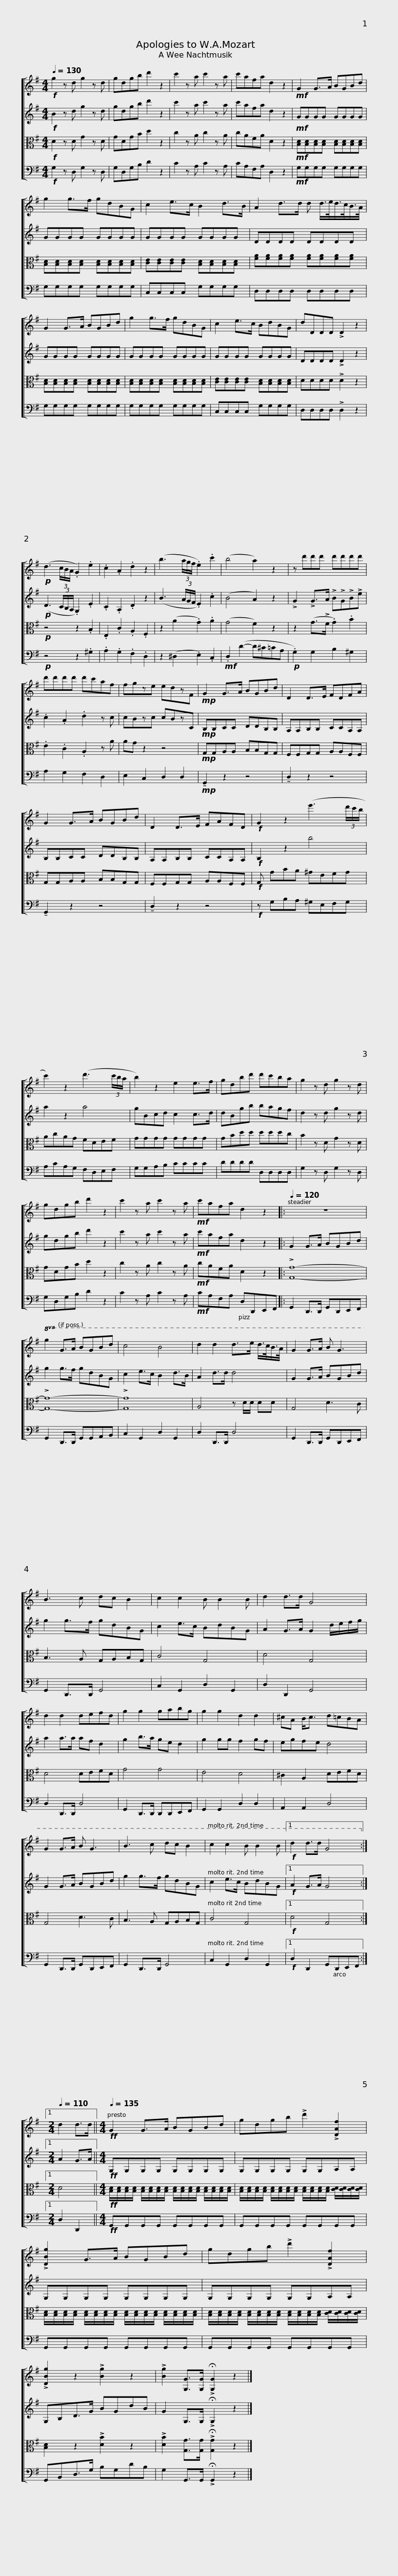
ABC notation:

X:1
%%score [ 1 2 3 4 ]
L:1/8
Q:1/4=130
M:4/4
I:linebreak $
K:G
V:1 treble
V:2 treble
V:3 alto
V:4 bass
V:1
!f! g2 z d g2 z d | gdgb d'2 z2 | c'2 z a c'2 z a | c'afa d2 z2 |!mf! G2 G>A BGBd |$ %5
 g2 g>f gdBG | c2 e>c B2 d>B | A2 d>d d d/>e/d/>c/B/>A/ | G2 G>A BGBd |$ g2 g>f gdBG | %10
 c2 e>c BdBG | dDDD !>!D2 z2 |!p! (d3 (3c/B/A/ .G2) .e2 | .c2 .A2 .d2 z2 |$ (b3 (3a/g/f/ .e2) .c'2 | %15
 (b4 a2) z2 | z d'd'd' d'd'd'd' | d'd'd'd' d'c'af |$ fgze edzF |!mp! G2 G>A BGBd | %20
 D2 D>E FDFA | G2 G>A BGBd |$ D2 D>E FAFD |!f! G2 z2 (e'3 (3d'/c'/b/ | c'2) z2 (d'3 (3c'/b/a/ |$ %25
 b2) z2 e2 e>f | gdbd' d'c'ba | g2 z d g2 z d | gdgb d'2 z2 | c'2 z a c'2 z a |$ %30
!mf! c'afa d2 z2 |:[Q:1/4=120] z8 |!8va(! g2 g>a bgbd' | c'4 b4 |$ d'2 d'2 d'>e' d'/>c'/b/>a/ | %35
 g2 g>a b g3 | b3 c' d'c' b2 | c'2 c'2 b b2 b | d'2 d'>d' g4 |$ d'2 d'2 d'e'f'd' | %40
 g'2 g'2 g'a'b'g' | g'2 g'2 d'2 d'2 | ^c'a b<c' d'=c'ba | g2 g>a b g3 |$ b3 c' d'c' b2 | %45
 c'2 c'2 b b2 b |1!f! d'2 d'>d' g4!8va)! :|1$[M:2/4][Q:1/4=110] d2 d>d ||[M:4/4]!ff![Q:1/4=135] G2 G>A BGBd | gdgb !>!d'2 !>![DAf]2 |$ %50
 !>![DBg]2 G>A BGBd | gdgb !>!d'2 !>![DAf]2 | !>![DBg]2 z2 !>![Bg]2 z2 |$ !>![Bg]2 [G,G]>[G,G] !>!!fermata![G,G]2 z2 |] %54
V:2
!f! B2 z d g2 z d | gdgb d'2 z2 | c'2 z a c'2 z a | c'afa d2 z2 |!mf! GGGG GGGG |$ %5
 GGGG GGGG | GGGG GGGG | DDDD DDDD | GGGG GGGG |$ GGGG GGGG | %10
 GGGG GGGG | DDDD !>!D2 z2 |!p! (D3 (3C/B,/A,/ .G,2) .E2 | .C2 .A,2 .D2 z2 |$ (B3 (3A/G/F/ .E2) .c2 | %15
 (B4 A2) z2 | !>!G2 !>!G>!>!A !>!B!>!G!>!B!>!e | .c2 .A2 .d2 z c |$ cBzc cBzC |!mp! B,B,CC DDB,B, | %20
 A,A,B,B, CCA,A, | B,B,CC DDB,B, |$ A,A,B,B, CCA,A, |!f! B,2 z2 b4 | a2 z2 a4 |$ %25
 gBcd c2 c>d | dBgb bagf | d2 z d g2 z d | gdgb d'2 z2 | c'2 z a c'2 z a |$ %30
!mf! c'afa d2 z2 |: G2 G>A BGBd | g2 g>f gdBG | c2 e>c B2 d>B |$ A2 d>d d4 | %35
 G2 G>A BGBd | g2 g>f gdBG | c2 e>c BdBG | A2 G>A G2 d/e/f/g/ |$ a2 a>a af d2 | %40
 g2 b>a ge d2 | g2 gg f2 gf | egfe d4 | G2 G>A BGBd |$ g2 g>f gdBG | %45
 c2 e>c BdBG |1!f! A2 G>A G4 :|1$[M:2/4] A2 G>A ||[M:4/4]!ff! G,G,G,G, G,G,G,G, | G,G,G,G, G,G,A,A, |$ %50
 G,G,G,G, G,G,G,G, | G,G,G,G, G,G,A,A, | G,B,D>G BGdB |$ G2 G,>G, !>!!fermata!G,2 z2 |] %54
V:3
!f! D2 z D G2 z D | GDGB d2 z2 | c2 z A c2 z A | cAFA D2 z2 |!mf! [B,D][B,D][B,D][B,D] [B,D][B,D][B,D][B,D] |$ %5
 [B,D][B,D][B,D][B,D] [B,D][B,D][B,D][B,D] | [CE][CE][CE][CE] [B,D][B,D][B,D][B,D] | [FA][FA][FA][FA] [FA][FA][FA][FA] | [B,D][B,D][B,D][B,D] [B,D][B,D][B,D][B,D] |$ [B,D][B,D][B,D][B,D] [B,D][B,D][B,D][B,D] | %10
 [CE][CE][CE][CE] [B,D][B,D][B,D][B,D] | DDDD !>!D2 z2 |!p! z4 z2 .B,2 | .E,2 .C2 .A,2 .F,2 |$ z2 (A2 .G2) .A2 | %15
 (G4 F2) z2 | z2 (G>F .G2) .B2 | .E2 .C2 .A,2 z A |$ AG z2 z4 |!mp! G,G,A,A, B,B,G,G, | %20
 F,F,G,G, A,A,F,F, | G,G,A,A, B,B,G,G, |$ F,F,G,G, A,A,F,F, |!f! G, GBA ^GEFG | AcAG FDEF |$ %25
 GGGG GGGG | GBdd dddc | B2 z D G2 z D | GDGB d2 z2 | c2 z A c2 z A |$ %30
!mf! cAFA D2 z2 |: !>![G,G]8- | !>![G,G]8- | !>![G,G]8 |$ A,4 z D/D/ DD | %35
 G,4 D3 C | B,3 A, G,A,B,G, | C4 G,4 | D4 G,4 |$ D4 DEFD | %40
 G4 G4 | E4 D4 | ^C2 A,2 DEFD | G,4 D3 C |$ B,3 A, G,A,B,G, | %45
 C4 G,4 |1!f! D4 G,4 :|1$[M:2/4] D4 ||[M:4/4]!ff! [B,D]/[B,D]/[B,D]/[B,D]/ [B,D]/[B,D]/[B,D]/[B,D]/ [B,D]/[B,D]/[B,D]/[B,D]/ [B,D]/[B,D]/[B,D]/[B,D]/ | [B,D]/[B,D]/[B,D]/[B,D]/ [B,D]/[B,D]/[B,D]/[B,D]/ [B,D]/[B,D]/[B,D]/[B,D]/ [CD]/[CD]/[CD]/[CD]/ |$ %50
 [B,D]/[B,D]/[B,D]/[B,D]/ [B,D]/[B,D]/[B,D]/[B,D]/ [B,D]/[B,D]/[B,D]/[B,D]/ [B,D]/[B,D]/[B,D]/[B,D]/ | [B,D]/[B,D]/[B,D]/[B,D]/ [B,D]/[B,D]/[B,D]/[B,D]/ [B,D]/[B,D]/[B,D]/[B,D]/ [CD]/[CD]/[CD]/[CD]/ | [B,D]2 z2 !>![DB]2 z2 |$ !>![DB]2 [G,G]>[G,G] !>!!fermata![G,G]2 z2 |] %54
V:4
!f! G,2 z D, G,2 z D, | G,D,G,B, D2 z2 | C2 z A, C2 z A, | CA,F,A, D,2 z2 |!mf! G,G,G,G, G,G,G,G, |$ %5
 G,G,G,G, G,G,G,G, | C,C,C,C, G,G,G,G, | D,D,D,D, D,D,D,D, | G,G,G,G, G,G,G,G, |$ G,G,G,G, G,G,G,G, | %10
 C,C,C,C, G,G,G,G, | D,D,D,D, !>!D,2 z2 |!p! z4 z2 .^G,2 | .A,2 .G,2 .F,2 .D,2 |$ z2 (^D,2 .E,2) .C,2 | %15
!mf! .D,2 (D2- D^C=CA, |!p! .G,2) G,2 B,2 ^G,2 | A,2 G,2 F,2 D,2 |$ E,2 C,2 D,2 D,2 |!mp! !tenuto!G,,2 z2 z4 | %20
 !tenuto!D,2 z2 z4 | !tenuto!G,,2 z2 z4 |$ !tenuto!D,2 z2 z4 |!f! z G,B,A, ^G,E,F,G, | A,CA,G, F,D,E,F, |$ %25
 G,G,A,B, CCCC | DDDD D,D,D,D, | G,2 z D, G,2 z D, | G,D,G,B, D2 z2 | C2 z A, C2 z A, |$ %30
!mf! CA,F,A, D,D,,E,,F,, |: G,,2 D,,>D,, G,,D,,E,,F,, | G,,2 D,,>D,, G,,G,,A,,B,, | C,2 G,,2 D,2 G,,2 |$ D,2 D,,>D,, D,4 | %35
 G,,2 D,,>D,, G,,D,,E,,F,, | G,,2 D,,>D,, G,,4 | C,2 G,,2 D,2 G,,2 | D,2 D,,2 G,,4 |$ D,2 D,,>D,, D,4 | %40
 G,,2 D,,>D,, D,,D,,E,,F,, | G,,2 G,,2 D,2 D,2 | A,,2 A,,2 D,4 | G,,2 D,,>D,, G,,D,,E,,F,, |$ G,,2 D,,>D,, G,,4 | %45
 C,2 G,,2 D,2 G,,2 |1!f! D,2 D,,2 G,,D,,E,,F,, :|1$[M:2/4] D,2 D,,2 ||[M:4/4]!ff! G,,G,,G,,G,, G,,G,,G,,G,, | G,,G,,G,,G,, G,,G,,G,,G,, |$ %50
 G,,G,,G,,G,, G,,G,,G,,G,, | G,,G,,G,,G,, G,,G,,G,,G,, | G,,B,,D,>G, B,G,DB, |$ G,2 G,,>G,, !>!!fermata!G,,2 z2 |] %54
